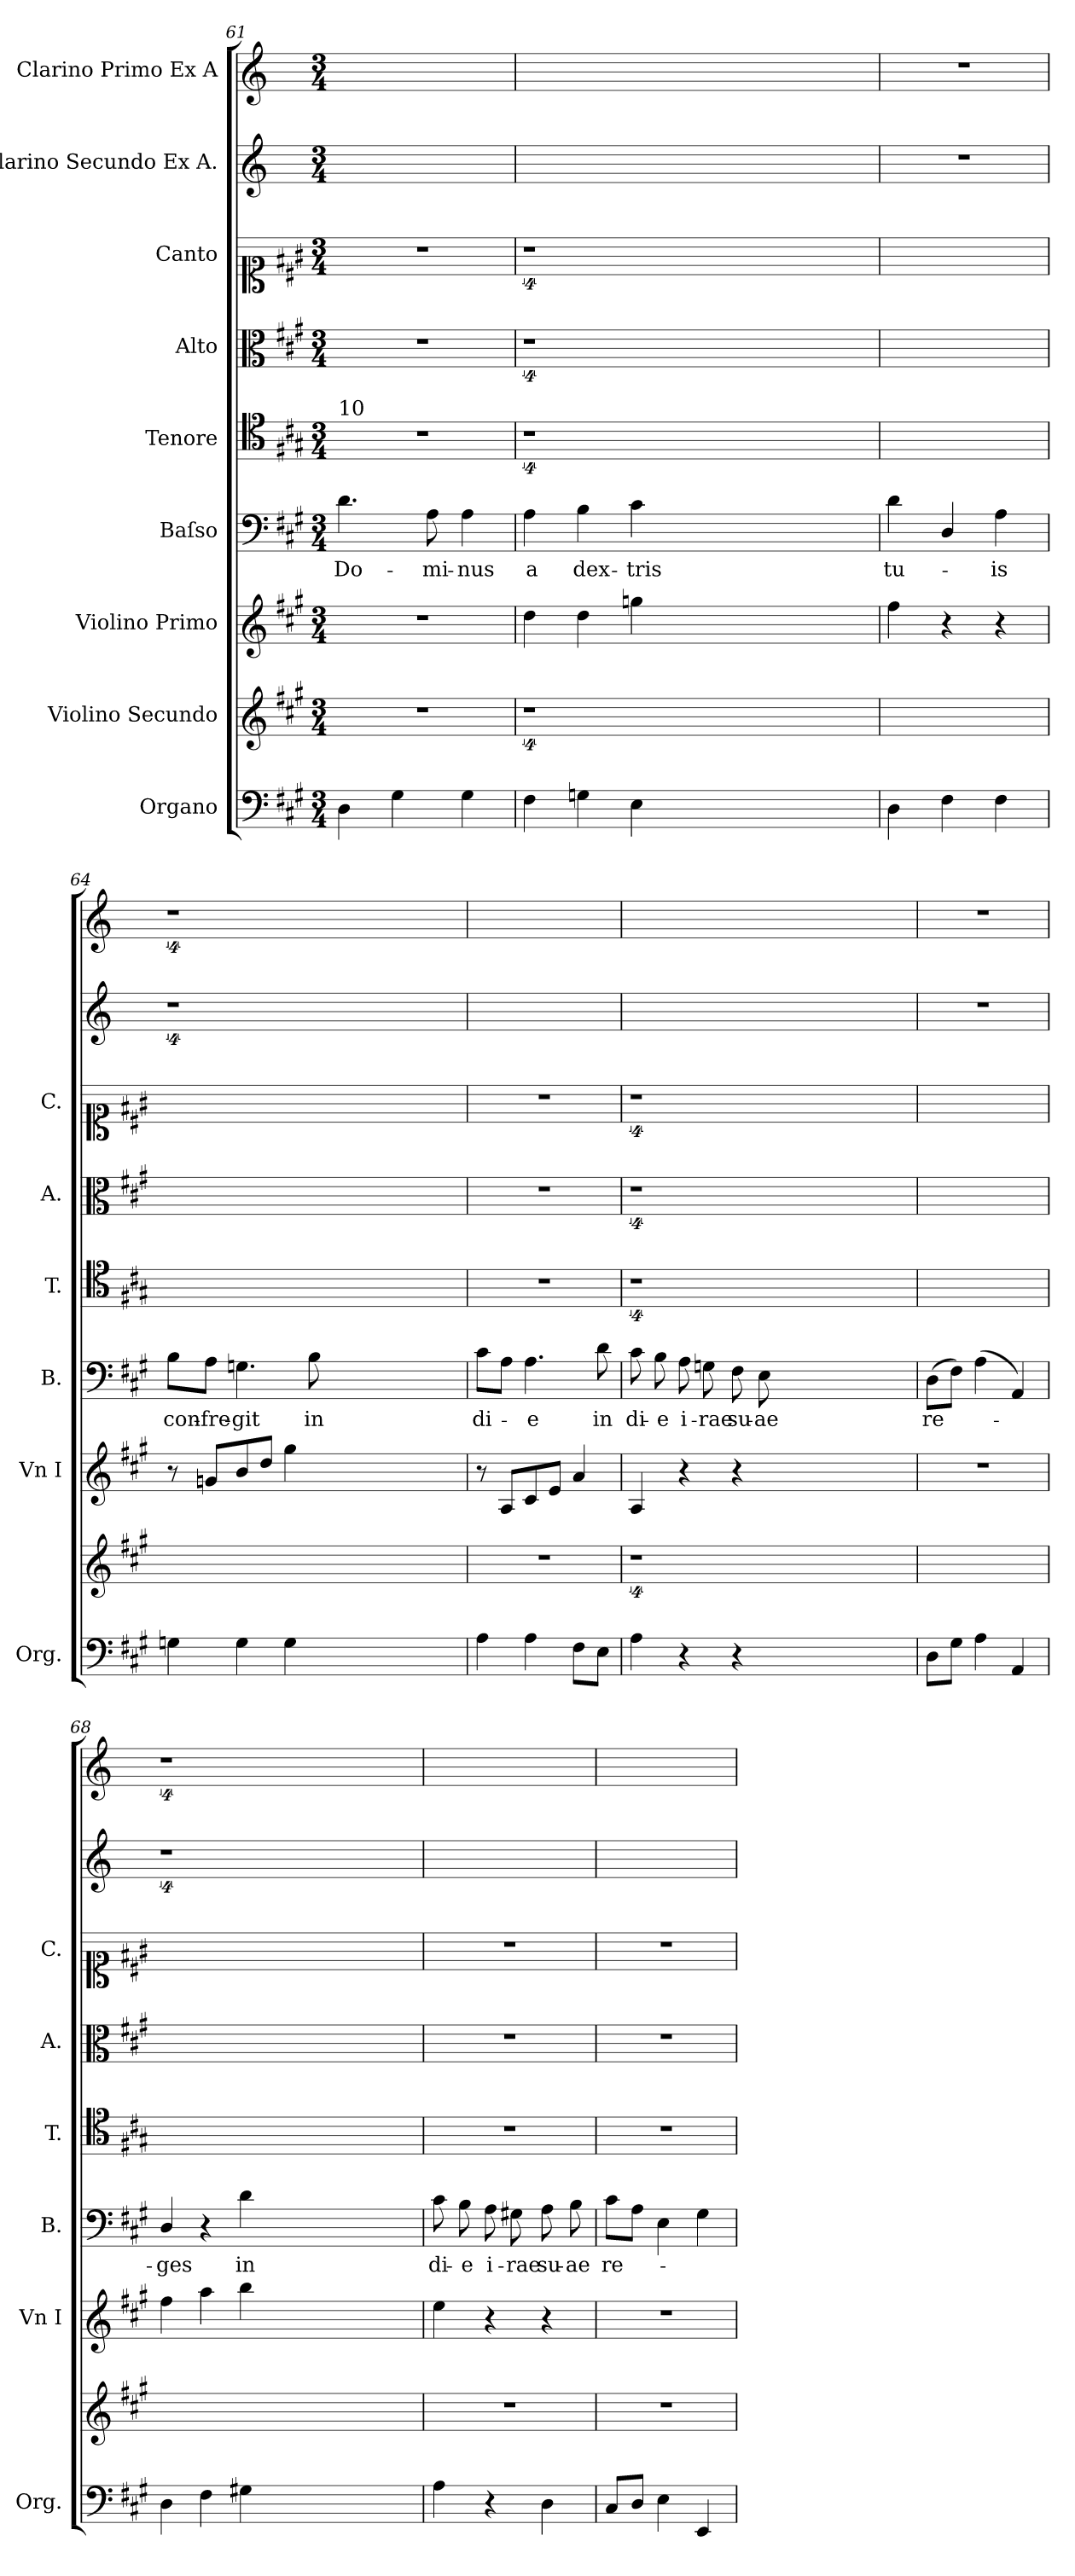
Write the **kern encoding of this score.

**kern	**kern	**kern	**kern	**text	**kern	**kern	**kern	**kern	**kern
*part9	*part8	*part7	*part6	*part6	*part5	*part4	*part3	*part2	*part1
*staff9	*staff8	*staff7	*staff6	*staff6	*staff5	*staff4	*staff3	*staff2	*staff1
*I"Organo	*I"Violino Secundo	*I"Violino Primo	*I"Baſso	*	*I"Tenore	*I"Alto	*I"Canto	*I"Clarino Secundo Ex A.	*I"Clarino Primo Ex A
*I'Org.	*	*I'Vn I	*I'B.	*	*I'T.	*I'A.	*I'C.	*	*
*clefF4	*clefG2	*clefG2	*clefF4	*	*clefC4	*clefC3	*clefC1	*clefG2	*clefG2
*	*	*	*	*	*	*	*	*ITrd2c3	*ITrd2c3
*k[f#c#g#]	*k[f#c#g#]	*k[f#c#g#]	*k[f#c#g#]	*	*k[f#c#g#]	*k[f#c#g#]	*k[f#c#g#]	*k[f#c#g#]	*k[f#c#g#]
*A:	*A:	*A:	*A:	*	*A:	*A:	*A:	*A:	*A:
*M3/4	*M3/4	*M3/4	*M3/4	*	*M3/4	*M3/4	*M3/4	*M3/4	*M3/4
=61	=61	=61	=61	=61	=61	=61	=61	=61	=61
!	!	!	!	!	!LO:TX:a:t=10	!	!	!	!
4D\	2.r	2.r	4.d\	Do-	2.r	2.r	2.r	2.ryy	2.ryy
4G#\	.	.	.	.	.	.	.	.	.
.	.	.	8A\	-mi-	.	.	.	.	.
4G#\	.	.	4A\	-nus	.	.	.	.	.
=62	=62	=62	=62	=62	=62	=62	=62	=62	=62
4F#\	4%9r	4dd\	4A\	a	4%9r	4%9r	4%9r	0ryy	0ryy
4Gn\	.	4dd\	4B\	dex-	.	.	.	.	.
4E\	.	4ggn\	4c#\	-tris	.	.	.	.	.
1.ryy	.	1.ryy	1.ryy	.	.	.	.	.	.
.	.	.	.	.	.	.	.	4ryy	4ryy
=63	=63	=63	=63	=63	=63	=63	=63	=63	=63
4D\	2.ryy	4ff#\	4d\	tu-	2.ryy	2.ryy	2.ryy	2.r	2.r
4F#\	.	4r	4D/	.	.	.	.	.	.
4F#\	.	4r	4A\	-is	.	.	.	.	.
=64	=64	=64	=64	=64	=64	=64	=64	=64	=64
4Gn\	0ryy	8r	8B\L	con-	0ryy	0ryy	0ryy	4%9r	4%9r
.	.	8gn/L	8A\J	-fre-	.	.	.	.	.
4G\	.	8b/	4.Gn\	-git	.	.	.	.	.
.	.	8dd/J	.	.	.	.	.	.	.
4G\	.	4gg#\	.	.	.	.	.	.	.
.	.	.	8B\	in	.	.	.	.	.
1.ryy	.	1.ryy	1.ryy	.	.	.	.	.	.
.	4ryy	.	.	.	4ryy	4ryy	4ryy	.	.
=65	=65	=65	=65	=65	=65	=65	=65	=65	=65
4A\	2.r	8r	8c#\L	di-	2.r	2.r	2.r	2.ryy	2.ryy
.	.	8A/L	8A\J	.	.	.	.	.	.
4A\	.	8c#/	4.A\	-e	.	.	.	.	.
.	.	8e/J	.	.	.	.	.	.	.
8F#\L	.	4a/	.	.	.	.	.	.	.
8E\J	.	.	8d\	in	.	.	.	.	.
=66	=66	=66	=66	=66	=66	=66	=66	=66	=66
4A\	4%9r	4A/	8c#\	di-	4%9r	4%9r	4%9r	0ryy	0ryy
.	.	.	8B\	-e	.	.	.	.	.
4r	.	4r	8A\	i-	.	.	.	.	.
.	.	.	8Gn\	-rae	.	.	.	.	.
4r	.	4r	8F#\	su-	.	.	.	.	.
.	.	.	8E\	-ae	.	.	.	.	.
1.ryy	.	1.ryy	1.ryy	.	.	.	.	.	.
.	.	.	.	.	.	.	.	4ryy	4ryy
=67	=67	=67	=67	=67	=67	=67	=67	=67	=67
8D\L	2.ryy	2.r	(8D\L	re-	2.ryy	2.ryy	2.ryy	2.r	2.r
8G#\J	.	.	8F#\J)	.	.	.	.	.	.
4A\	.	.	(4A\	.	.	.	.	.	.
4AA/	.	.	4AA/)	.	.	.	.	.	.
=68	=68	=68	=68	=68	=68	=68	=68	=68	=68
4D\	0ryy	4ff#\	4D/	-ges	0ryy	0ryy	0ryy	4%9r	4%9r
4F#\	.	4aa\	4r	.	.	.	.	.	.
4G#X\	.	4bb\	4d\	in	.	.	.	.	.
1.ryy	.	1.ryy	1.ryy	.	.	.	.	.	.
.	4ryy	.	.	.	4ryy	4ryy	4ryy	.	.
=69	=69	=69	=69	=69	=69	=69	=69	=69	=69
4A\	2.r	4ee\	8c#\	di-	2.r	2.r	2.r	2.ryy	2.ryy
.	.	.	8B\	-e	.	.	.	.	.
4r	.	4r	8A\	i-	.	.	.	.	.
.	.	.	8G#X\	-rae	.	.	.	.	.
4D\	.	4r	8A\	su-	.	.	.	.	.
.	.	.	8B\	-ae	.	.	.	.	.
=70	=70	=70	=70	=70	=70	=70	=70	=70	=70
8C#/L	2.r	2.r	8c#\L	re-	2.r	2.r	2.r	2.ryy	2.ryy
8D/J	.	.	8A\J	.	.	.	.	.	.
4E\	.	.	4E\	.	.	.	.	.	.
4EE/	.	.	4G#\	.	.	.	.	.	.
=	=	=	=	=	=	=	=	=	=
*-	*-	*-	*-	*-	*-	*-	*-	*-	*-
